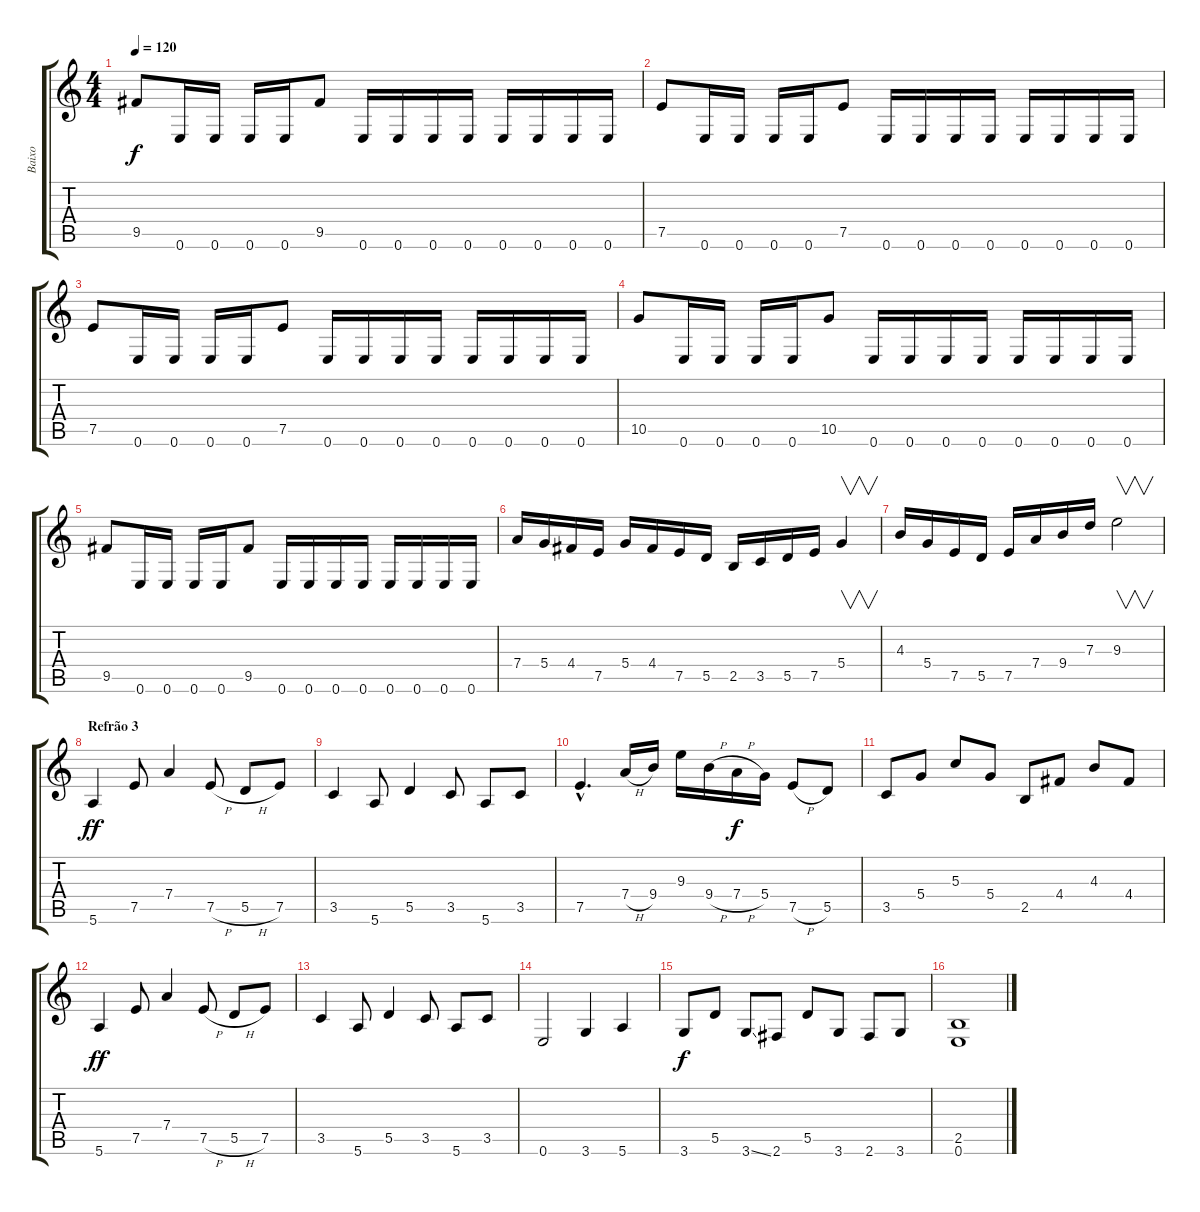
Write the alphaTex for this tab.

\track ("Baixo" "Baixo") {instrument electricbassfinger}
\staff {score tabs}
\tuning (E4 B3 G3 D3 A2 E2) {hide}
\ts (4 4)
\tempo 120
\clef g2
\ks c
9.5.8{dy f} 0.6.16 0.6.16 0.6.16 0.6.16 9.5.8 0.6.16 0.6.16 0.6.16 0.6.16 0.6.16 0.6.16 0.6.16 0.6.16 |
7.5.8 0.6.16 0.6.16 0.6.16 0.6.16 7.5.8 0.6.16 0.6.16 0.6.16 0.6.16 0.6.16 0.6.16 0.6.16 0.6.16 |
7.5.8 0.6.16 0.6.16 0.6.16 0.6.16 7.5.8 0.6.16 0.6.16 0.6.16 0.6.16 0.6.16 0.6.16 0.6.16 0.6.16 |
10.5.8 0.6.16 0.6.16 0.6.16 0.6.16 10.5.8 0.6.16 0.6.16 0.6.16 0.6.16 0.6.16 0.6.16 0.6.16 0.6.16 |
9.5.8 0.6.16 0.6.16 0.6.16 0.6.16 9.5.8 0.6.16 0.6.16 0.6.16 0.6.16 0.6.16 0.6.16 0.6.16 0.6.16 |
7.4.16 5.4.16 4.4.16 7.5.16 5.4.16 4.4.16 7.5.16 5.5.16 2.5.16 3.5.16 5.5.16 7.5.16 5.4.4{v} |
4.3.16 5.4.16 7.5.16 5.5.16 7.5.16 7.4.16 9.4.16 7.3.16 9.3.2{v} |
\section ("" "Refrão 3")
5.6.4{dy ff} 7.5.8 7.4.4 7.5{h}.8 5.5{h}.8 7.5.8 |
3.5.4 5.6.8 5.5.4 3.5.8 5.6.8 3.5.8 |
7.5{hac}.4{d} 7.4{h}.16 9.4.16 9.3.16 9.4{h}.16 7.4{h}.16{dy f} 5.4.16 7.5{h}.8 5.5.8 |
3.5.8 5.4.8 5.3.8 5.4.8 2.5.8 4.4.8 4.3.8 4.4.8 |
5.6.4{dy ff} 7.5.8 7.4.4 7.5{h}.8 5.5{h}.8 7.5.8 |
3.5.4 5.6.8 5.5.4 3.5.8 5.6.8 3.5.8 |
0.6.2 3.6.4 5.6.4 |
3.6.8{dy f} 5.5.8 3.6{ss}.8 2.6.8 5.5.8 3.6.8 2.6.8 3.6.8 |
(2.5 0.6).1
